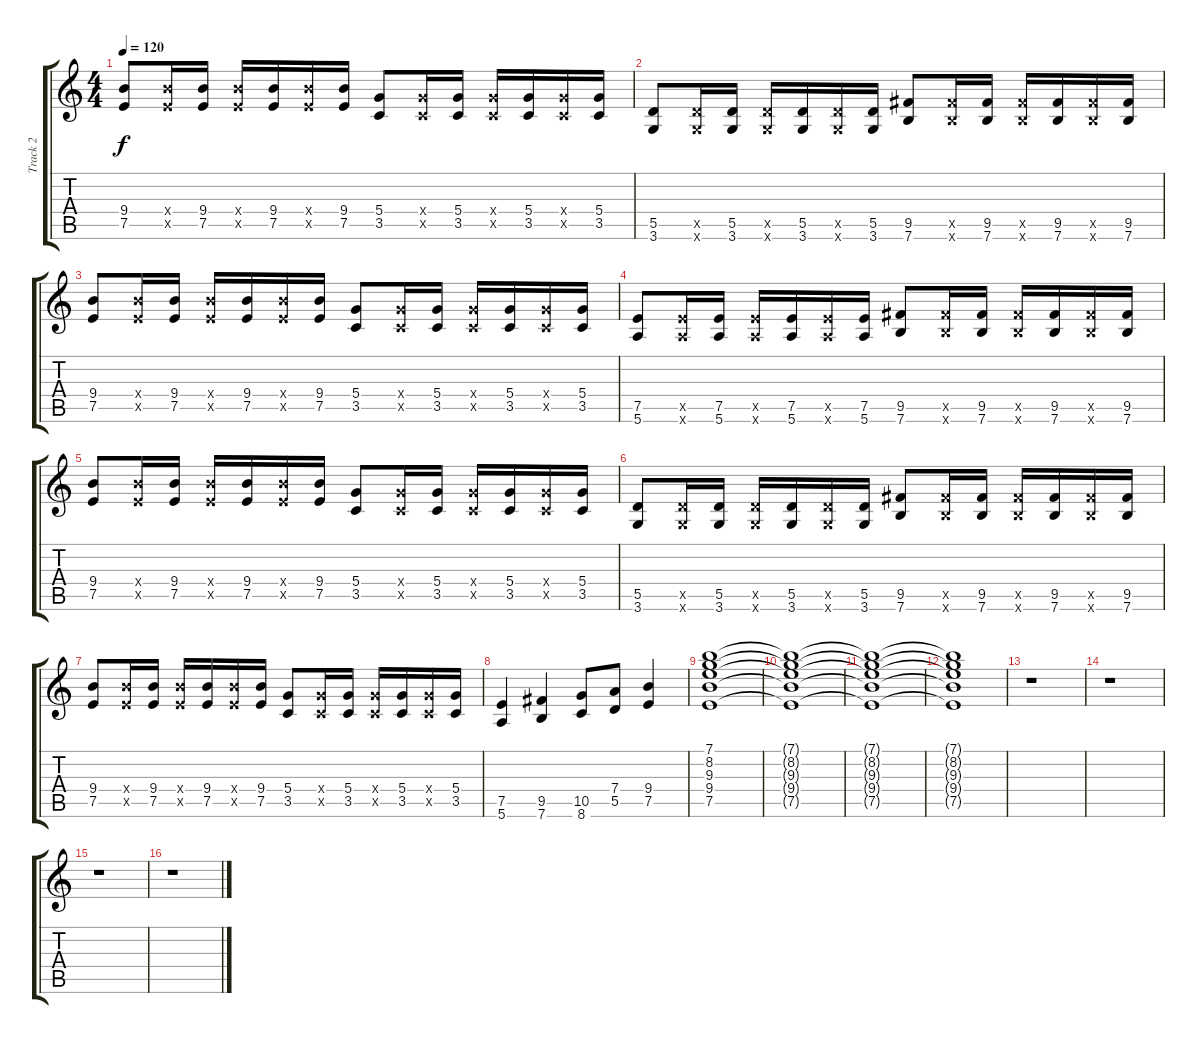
\track ("Track 2" "Track 2") {instrument acousticguitarsteel}
\staff {score tabs}
\tuning (E4 B3 G3 D3 A2 E2) {hide}
\ts (4 4)
\tempo 120
\clef g2
\ks c
(9.4 7.5).8{dy f} (9.4{x} 7.5{x}).16 (9.4 7.5).16 (9.4{x} 7.5{x}).16 (9.4 7.5).16 (9.4{x} 7.5{x}).16 (9.4 7.5).16 (5.4 3.5).8 (5.4{x} 3.5{x}).16 (5.4 3.5).16 (5.4{x} 3.5{x}).16 (5.4 3.5).16 (5.4{x} 3.5{x}).16 (5.4 3.5).16 |
(5.5 3.6).8 (5.5{x} 3.6{x}).16 (5.5 3.6).16 (5.5{x} 3.6{x}).16 (5.5 3.6).16 (5.5{x} 3.6{x}).16 (5.5 3.6).16 (9.5 7.6).8 (9.5{x} 7.6{x}).16 (9.5 7.6).16 (9.5{x} 7.6{x}).16 (9.5 7.6).16 (9.5{x} 7.6{x}).16 (9.5 7.6).16 |
(9.4 7.5).8 (9.4{x} 7.5{x}).16 (9.4 7.5).16 (9.4{x} 7.5{x}).16 (9.4 7.5).16 (9.4{x} 7.5{x}).16 (9.4 7.5).16 (5.4 3.5).8 (5.4{x} 3.5{x}).16 (5.4 3.5).16 (5.4{x} 3.5{x}).16 (5.4 3.5).16 (5.4{x} 3.5{x}).16 (5.4 3.5).16 |
(7.5 5.6).8 (7.5{x} 5.6{x}).16 (7.5 5.6).16 (7.5{x} 5.6{x}).16 (7.5 5.6).16 (7.5{x} 5.6{x}).16 (7.5 5.6).16 (9.5 7.6).8 (9.5{x} 7.6{x}).16 (9.5 7.6).16 (9.5{x} 7.6{x}).16 (9.5 7.6).16 (9.5{x} 7.6{x}).16 (9.5 7.6).16 |
(9.4 7.5).8 (9.4{x} 7.5{x}).16 (9.4 7.5).16 (9.4{x} 7.5{x}).16 (9.4 7.5).16 (9.4{x} 7.5{x}).16 (9.4 7.5).16 (5.4 3.5).8 (5.4{x} 3.5{x}).16 (5.4 3.5).16 (5.4{x} 3.5{x}).16 (5.4 3.5).16 (5.4{x} 3.5{x}).16 (5.4 3.5).16 |
(5.5 3.6).8 (5.5{x} 3.6{x}).16 (5.5 3.6).16 (5.5{x} 3.6{x}).16 (5.5 3.6).16 (5.5{x} 3.6{x}).16 (5.5 3.6).16 (9.5 7.6).8 (9.5{x} 7.6{x}).16 (9.5 7.6).16 (9.5{x} 7.6{x}).16 (9.5 7.6).16 (9.5{x} 7.6{x}).16 (9.5 7.6).16 |
(9.4 7.5).8 (9.4{x} 7.5{x}).16 (9.4 7.5).16 (9.4{x} 7.5{x}).16 (9.4 7.5).16 (9.4{x} 7.5{x}).16 (9.4 7.5).16 (5.4 3.5).8 (5.4{x} 3.5{x}).16 (5.4 3.5).16 (5.4{x} 3.5{x}).16 (5.4 3.5).16 (5.4{x} 3.5{x}).16 (5.4 3.5).16 |
(7.5 5.6).4 (9.5 7.6).4 (10.5 8.6).8 (7.4 5.5).8 (9.4 7.5).4 |
(7.1 8.2 9.3 9.4 7.5).1 |
(7.1{t} 8.2{t} 9.3{t} 9.4{t} 7.5{t}).1 |
(7.1{t} 8.2{t} 9.3{t} 9.4{t} 7.5{t}).1 |
(7.1{t} 8.2{t} 9.3{t} 9.4{t} 7.5{t}).1 |
r.1 |
r.1 |
r.1 |
r.1
